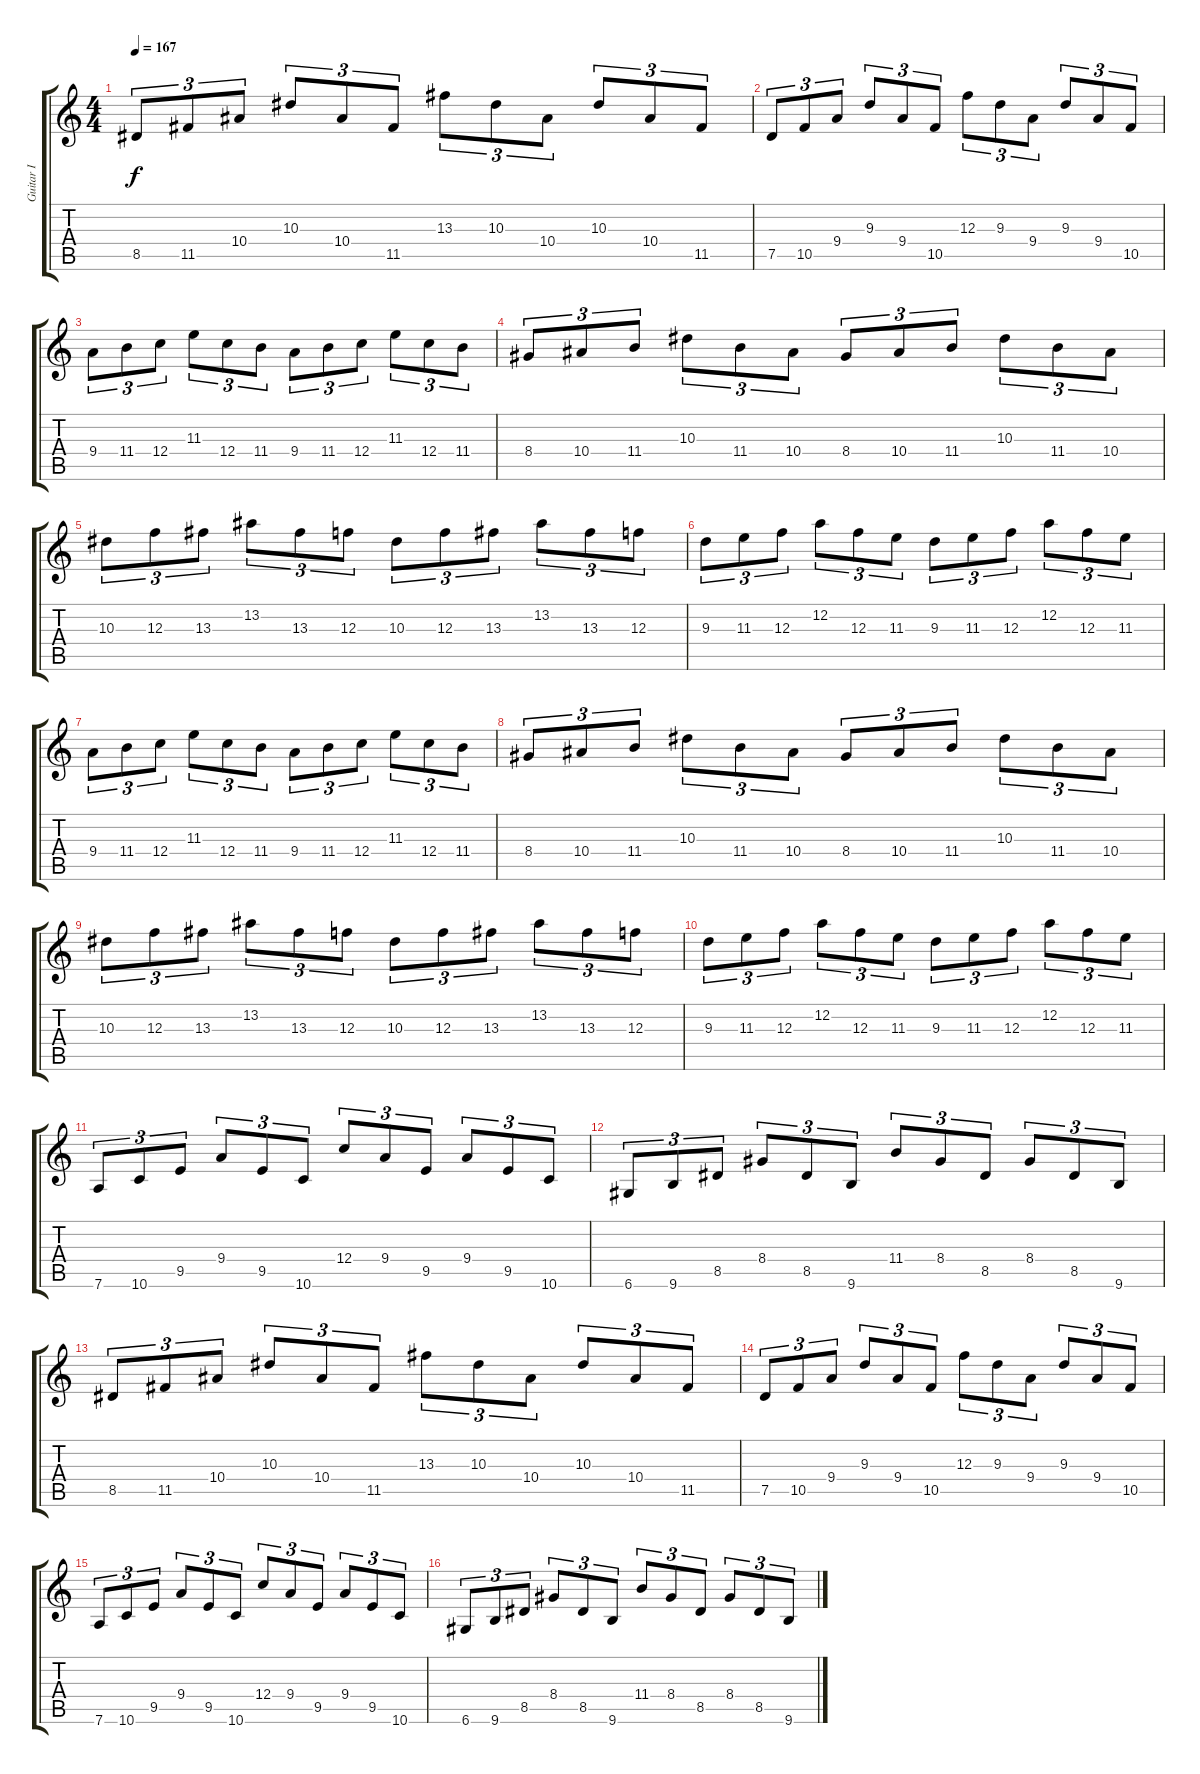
\track ("Guitar I" "Guitar I") {instrument distortionguitar}
\staff {score tabs}
\tuning (D4 A3 F3 C3 G2 D2) {hide}
\ts (4 4)
\tempo 167
\clef g2
\ks c
8.5.8{tu (3 2) dy f} 11.5.8{tu (3 2)} 10.4.8{tu (3 2)} 10.3.8{tu (3 2)} 10.4.8{tu (3 2)} 11.5.8{tu (3 2)} 13.3.8{tu (3 2)} 10.3.8{tu (3 2)} 10.4.8{tu (3 2)} 10.3.8{tu (3 2)} 10.4.8{tu (3 2)} 11.5.8{tu (3 2)} |
7.5.8{tu (3 2)} 10.5.8{tu (3 2)} 9.4.8{tu (3 2)} 9.3.8{tu (3 2)} 9.4.8{tu (3 2)} 10.5.8{tu (3 2)} 12.3.8{tu (3 2)} 9.3.8{tu (3 2)} 9.4.8{tu (3 2)} 9.3.8{tu (3 2)} 9.4.8{tu (3 2)} 10.5.8{tu (3 2)} |
9.4.8{tu (3 2)} 11.4.8{tu (3 2)} 12.4.8{tu (3 2)} 11.3.8{tu (3 2)} 12.4.8{tu (3 2)} 11.4.8{tu (3 2)} 9.4.8{tu (3 2)} 11.4.8{tu (3 2)} 12.4.8{tu (3 2)} 11.3.8{tu (3 2)} 12.4.8{tu (3 2)} 11.4.8{tu (3 2)} |
8.4.8{tu (3 2)} 10.4.8{tu (3 2)} 11.4.8{tu (3 2)} 10.3.8{tu (3 2)} 11.4.8{tu (3 2)} 10.4.8{tu (3 2)} 8.4.8{tu (3 2)} 10.4.8{tu (3 2)} 11.4.8{tu (3 2)} 10.3.8{tu (3 2)} 11.4.8{tu (3 2)} 10.4.8{tu (3 2)} |
10.3.8{tu (3 2)} 12.3.8{tu (3 2)} 13.3.8{tu (3 2)} 13.2.8{tu (3 2)} 13.3.8{tu (3 2)} 12.3.8{tu (3 2)} 10.3.8{tu (3 2)} 12.3.8{tu (3 2)} 13.3.8{tu (3 2)} 13.2.8{tu (3 2)} 13.3.8{tu (3 2)} 12.3.8{tu (3 2)} |
9.3.8{tu (3 2)} 11.3.8{tu (3 2)} 12.3.8{tu (3 2)} 12.2.8{tu (3 2)} 12.3.8{tu (3 2)} 11.3.8{tu (3 2)} 9.3.8{tu (3 2)} 11.3.8{tu (3 2)} 12.3.8{tu (3 2)} 12.2.8{tu (3 2)} 12.3.8{tu (3 2)} 11.3.8{tu (3 2)} |
9.4.8{tu (3 2)} 11.4.8{tu (3 2)} 12.4.8{tu (3 2)} 11.3.8{tu (3 2)} 12.4.8{tu (3 2)} 11.4.8{tu (3 2)} 9.4.8{tu (3 2)} 11.4.8{tu (3 2)} 12.4.8{tu (3 2)} 11.3.8{tu (3 2)} 12.4.8{tu (3 2)} 11.4.8{tu (3 2)} |
8.4.8{tu (3 2)} 10.4.8{tu (3 2)} 11.4.8{tu (3 2)} 10.3.8{tu (3 2)} 11.4.8{tu (3 2)} 10.4.8{tu (3 2)} 8.4.8{tu (3 2)} 10.4.8{tu (3 2)} 11.4.8{tu (3 2)} 10.3.8{tu (3 2)} 11.4.8{tu (3 2)} 10.4.8{tu (3 2)} |
10.3.8{tu (3 2)} 12.3.8{tu (3 2)} 13.3.8{tu (3 2)} 13.2.8{tu (3 2)} 13.3.8{tu (3 2)} 12.3.8{tu (3 2)} 10.3.8{tu (3 2)} 12.3.8{tu (3 2)} 13.3.8{tu (3 2)} 13.2.8{tu (3 2)} 13.3.8{tu (3 2)} 12.3.8{tu (3 2)} |
9.3.8{tu (3 2)} 11.3.8{tu (3 2)} 12.3.8{tu (3 2)} 12.2.8{tu (3 2)} 12.3.8{tu (3 2)} 11.3.8{tu (3 2)} 9.3.8{tu (3 2)} 11.3.8{tu (3 2)} 12.3.8{tu (3 2)} 12.2.8{tu (3 2)} 12.3.8{tu (3 2)} 11.3.8{tu (3 2)} |
7.6.8{tu (3 2)} 10.6.8{tu (3 2)} 9.5.8{tu (3 2)} 9.4.8{tu (3 2)} 9.5.8{tu (3 2)} 10.6.8{tu (3 2)} 12.4.8{tu (3 2)} 9.4.8{tu (3 2)} 9.5.8{tu (3 2)} 9.4.8{tu (3 2)} 9.5.8{tu (3 2)} 10.6.8{tu (3 2)} |
6.6.8{tu (3 2)} 9.6.8{tu (3 2)} 8.5.8{tu (3 2)} 8.4.8{tu (3 2)} 8.5.8{tu (3 2)} 9.6.8{tu (3 2)} 11.4.8{tu (3 2)} 8.4.8{tu (3 2)} 8.5.8{tu (3 2)} 8.4.8{tu (3 2)} 8.5.8{tu (3 2)} 9.6.8{tu (3 2)} |
8.5.8{tu (3 2)} 11.5.8{tu (3 2)} 10.4.8{tu (3 2)} 10.3.8{tu (3 2)} 10.4.8{tu (3 2)} 11.5.8{tu (3 2)} 13.3.8{tu (3 2)} 10.3.8{tu (3 2)} 10.4.8{tu (3 2)} 10.3.8{tu (3 2)} 10.4.8{tu (3 2)} 11.5.8{tu (3 2)} |
7.5.8{tu (3 2)} 10.5.8{tu (3 2)} 9.4.8{tu (3 2)} 9.3.8{tu (3 2)} 9.4.8{tu (3 2)} 10.5.8{tu (3 2)} 12.3.8{tu (3 2)} 9.3.8{tu (3 2)} 9.4.8{tu (3 2)} 9.3.8{tu (3 2)} 9.4.8{tu (3 2)} 10.5.8{tu (3 2)} |
7.6.8{tu (3 2)} 10.6.8{tu (3 2)} 9.5.8{tu (3 2)} 9.4.8{tu (3 2)} 9.5.8{tu (3 2)} 10.6.8{tu (3 2)} 12.4.8{tu (3 2)} 9.4.8{tu (3 2)} 9.5.8{tu (3 2)} 9.4.8{tu (3 2)} 9.5.8{tu (3 2)} 10.6.8{tu (3 2)} |
6.6.8{tu (3 2)} 9.6.8{tu (3 2)} 8.5.8{tu (3 2)} 8.4.8{tu (3 2)} 8.5.8{tu (3 2)} 9.6.8{tu (3 2)} 11.4.8{tu (3 2)} 8.4.8{tu (3 2)} 8.5.8{tu (3 2)} 8.4.8{tu (3 2)} 8.5.8{tu (3 2)} 9.6.8{tu (3 2)}
